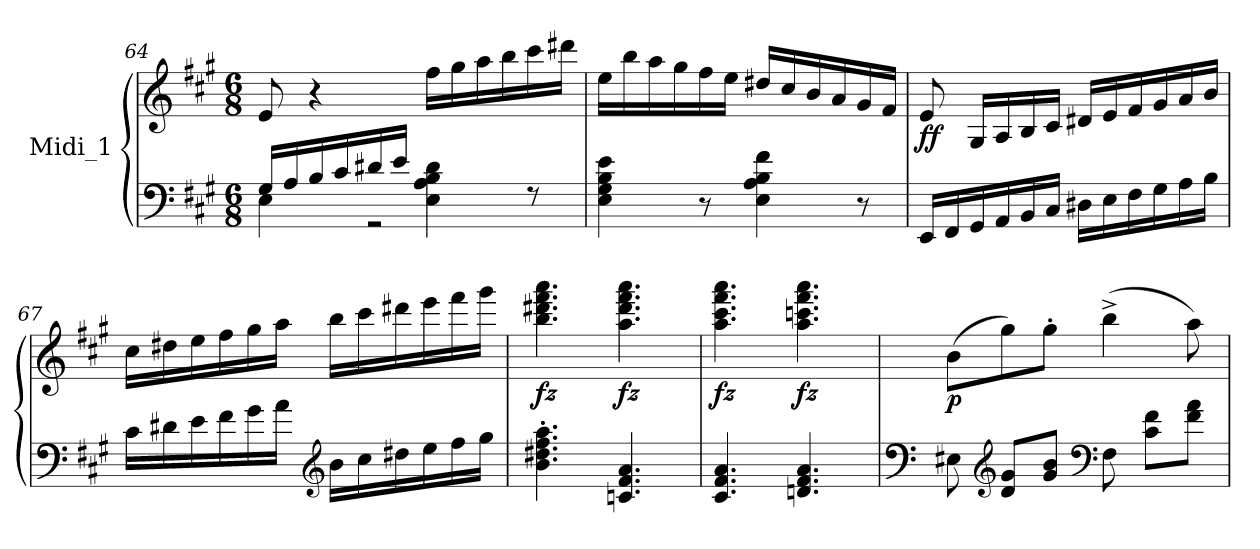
**kern	**kern	**dynam
*part1	*part1	*part1
*staff2	*staff1	*staff1/2
*I"Midi_1	*	*
*clefF4	*clefG2	*
*k[f#c#g#]	*k[f#c#g#]	*
*A:	*A:	*
*M6/8	*M6/8	*
=64	=64	=64
*^	*	*
16G#/LL	4E\	8e/	.
16A/	.	.	.
16B/	.	4r	.
16c#/	.	.	.
16d#X/	2r	.	.
16e/JJ	.	.	.
4E\ 4A\ 4B\ 4d#\	.	16ff#\LL	.
.	.	16gg#\	.
.	.	16aa\	.
.	.	16bb\	.
8r	.	16ccc#\	.
.	.	16ddd#X\JJ	.
*v	*v	*	*
=65	=65	=65
4E\ 4G#\ 4B\ 4e\	16ee\LL	.
.	16bb\	.
.	16aa\	.
.	16gg#\	.
8r	16ff#\	.
.	16ee\JJ	.
4E\ 4A\ 4B\ 4f#\	16dd#X/LL	.
.	16cc#/	.
.	16b/	.
.	16a/	.
8r	16g#/	.
.	16f#/JJ	.
!!LO:LB:g=z
=66	=66	=66
*	*MM85	*
!	!	!LO:DY:b
16EE/LL	8e/	ff
16FF#/	.	.
16GG#/	16G#/LL	.
16AA/	16A/	.
16BB/	16B/	.
16C#/JJ	16c#/JJ	.
16D#X\LL	16d#X/LL	.
16E\	16e/	.
16F#\	16f#/	.
16G#\	16g#/	.
16A\	16a/	.
16B\JJ	16b/JJ	.
=67	=67	=67
16c#\LL	16cc#\LL	.
16d#X\	16dd#X\	.
16e\	16ee\	.
16f#\	16ff#\	.
16g#\	16gg#\	.
16a\JJ	16aa\JJ	.
*clefG2	*	*
16b\LL	16bb\LL	.
16cc#\	16ccc#\	.
16dd#X\	16ddd#X\	.
16ee\	16eee\	.
16ff#\	16fff#\	.
16gg#\JJ	16ggg#\JJ	.
=68	=68	=68
!	!	!LO:DY:b
4.b\' 4.dd#X\' 4.ff#\' 4.aa\'	4.bb\ 4.ddd#X\ 4.fff#\ 4.aaa\	fz
!	!	!LO:DY:b
4.cn/ 4.f#/ 4.a/	4.aa\ 4.ddd#\ 4.fff#\ 4.aaa\	fz
=69	=69	=69
!	!	!LO:DY:b
4.c#i/ 4.f#/ 4.a/	4.aa\ 4.ccc#\ 4.fff#\ 4.aaa\	fz
!	!	!LO:DY:b
4.dni/ 4.f#/ 4.a/	4.aa\ 4.cccn\ 4.fff#\ 4.aaa\	fz
!!LO:LB:g=z
=70	=70	=70
*clefF4	*	*
!	!	!LO:DY:b
8E#X\	(>8b\L	p
*clefG2	*	*
8d/ 8g#/L	8gg#\)	.
8g#/ 8b/J	8gg#'\J	.
*clefF4	*	*
8F#\	(>4bb^\	.
8c#\ 8f#\L	.	.
8f#\ 8a\J	8aa\)	.
=	=	=
*-	*-	*-
